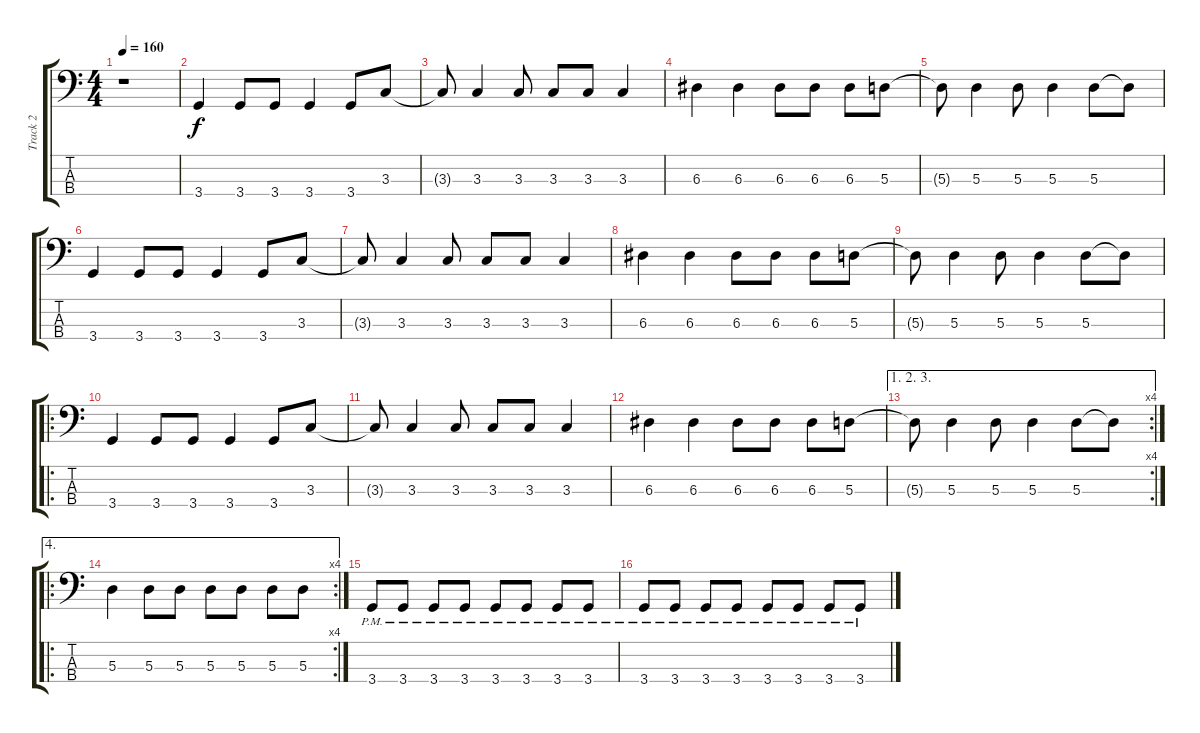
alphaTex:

\track ("Track 2" "Track 2") {instrument slapbass2}
\staff {score tabs}
\tuning (G2 D2 A1 E1) {hide}
\ts (4 4)
\tempo 160
\clef f4
\ks c
r.1{dy f instrument slapbass2} |
3.4.4 3.4.8 3.4.8 3.4.4 3.4.8 3.3.8 |
3.3{t}.8 3.3.4 3.3.8 3.3.8 3.3.8 3.3.4 |
6.3.4 6.3.4 6.3.8 6.3.8 6.3.8 5.3.8 |
5.3{t}.8 5.3.4 5.3.8 5.3.4 5.3.8 5.3{t}.8 |
3.4.4 3.4.8 3.4.8 3.4.4 3.4.8 3.3.8 |
3.3{t}.8 3.3.4 3.3.8 3.3.8 3.3.8 3.3.4 |
6.3.4 6.3.4 6.3.8 6.3.8 6.3.8 5.3.8 |
5.3{t}.8 5.3.4 5.3.8 5.3.4 5.3.8 5.3{t}.8 |
\ro
3.4.4 3.4.8 3.4.8 3.4.4 3.4.8 3.3.8 |
3.3{t}.8 3.3.4 3.3.8 3.3.8 3.3.8 3.3.4 |
6.3.4 6.3.4 6.3.8 6.3.8 6.3.8 5.3.8 |
\ae (1 2 3)
\rc 4
5.3{t}.8 5.3.4 5.3.8 5.3.4 5.3.8 5.3{t}.8 |
\ae 4
\ro
\rc 4
5.3.4 5.3.8 5.3.8 5.3.8 5.3.8 5.3.8 5.3.8 |
3.4{pm}.8 3.4{pm}.8 3.4{pm}.8 3.4{pm}.8 3.4{pm}.8 3.4{pm}.8 3.4{pm}.8 3.4{pm}.8 |
3.4{pm}.8 3.4{pm}.8 3.4{pm}.8 3.4{pm}.8 3.4{pm}.8 3.4{pm}.8 3.4{pm}.8 3.4{pm}.8
